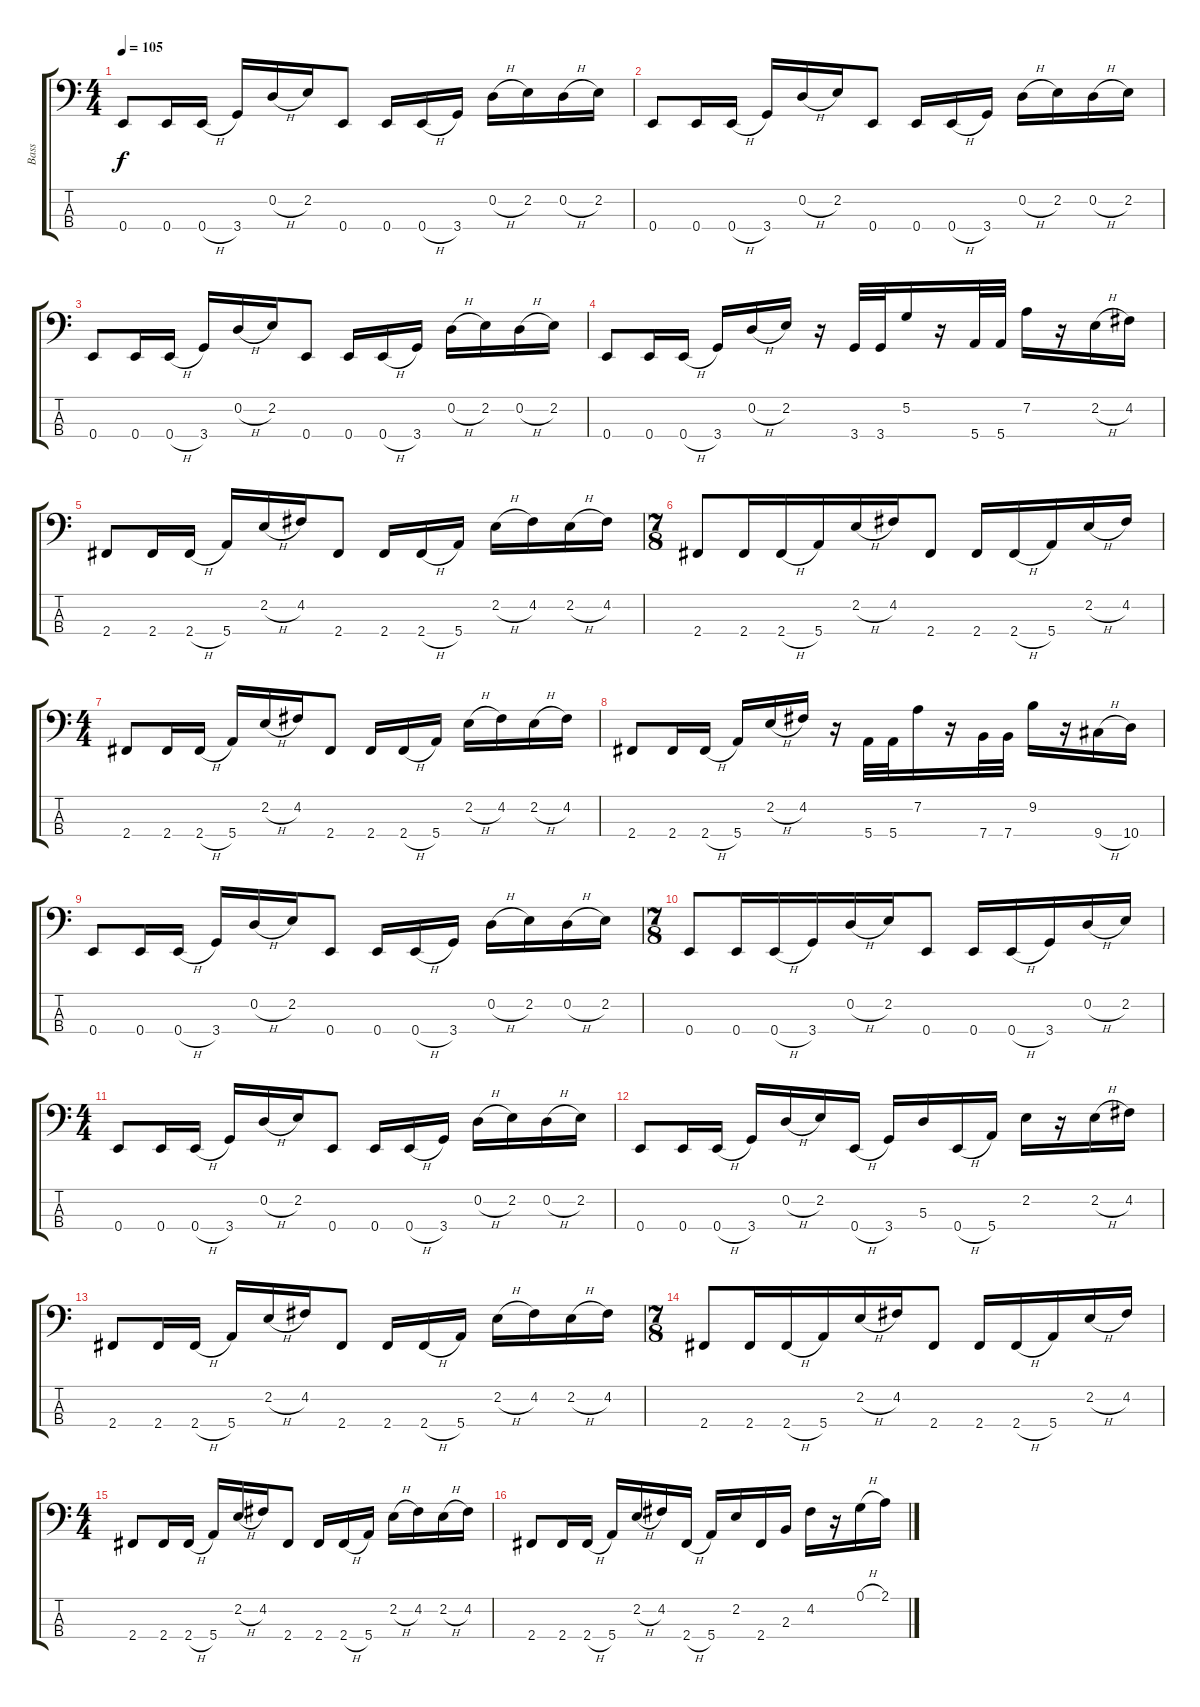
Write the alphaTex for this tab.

\track ("Bass" "Bass") {instrument slapbass2}
\staff {score tabs}
\tuning (G2 D2 A1 E1) {hide}
\ts (4 4)
\tempo 105
\clef f4
\ks c
0.4.8{dy f} 0.4.16 0.4{h}.16 3.4.16 0.2{h}.16 2.2.16 0.4.8 0.4.16 0.4{h}.16 3.4.16 0.2{h}.16 2.2.16 0.2{h}.16 2.2.16 |
0.4.8 0.4.16 0.4{h}.16 3.4.16 0.2{h}.16 2.2.16 0.4.8 0.4.16 0.4{h}.16 3.4.16 0.2{h}.16 2.2.16 0.2{h}.16 2.2.16 |
0.4.8 0.4.16 0.4{h}.16 3.4.16 0.2{h}.16 2.2.16 0.4.8 0.4.16 0.4{h}.16 3.4.16 0.2{h}.16 2.2.16 0.2{h}.16 2.2.16 |
0.4.8 0.4.16 0.4{h}.16 3.4.16 0.2{h}.16 2.2.16 r.16 3.4.32 3.4.32 5.2.16 r.16 5.4.32 5.4.32 7.2.16 r.16 2.2{h}.16 4.2.16 |
2.4.8 2.4.16 2.4{h}.16 5.4.16 2.2{h}.16 4.2.16 2.4.8 2.4.16 2.4{h}.16 5.4.16 2.2{h}.16 4.2.16 2.2{h}.16 4.2.16 |
\ts (7 8)
2.4.8 2.4.16 2.4{h}.16 5.4.16 2.2{h}.16 4.2.16 2.4.8 2.4.16 2.4{h}.16 5.4.16 2.2{h}.16 4.2.16 |
\ts (4 4)
2.4.8 2.4.16 2.4{h}.16 5.4.16 2.2{h}.16 4.2.16 2.4.8 2.4.16 2.4{h}.16 5.4.16 2.2{h}.16 4.2.16 2.2{h}.16 4.2.16 |
2.4.8 2.4.16 2.4{h}.16 5.4.16 2.2{h}.16 4.2.16 r.16 5.4.32 5.4.32 7.2.16 r.16 7.4.32 7.4.32 9.2.16 r.16 9.4{h}.16 10.4.16 |
0.4.8 0.4.16 0.4{h}.16 3.4.16 0.2{h}.16 2.2.16 0.4.8 0.4.16 0.4{h}.16 3.4.16 0.2{h}.16 2.2.16 0.2{h}.16 2.2.16 |
\ts (7 8)
0.4.8 0.4.16 0.4{h}.16 3.4.16 0.2{h}.16 2.2.16 0.4.8 0.4.16 0.4{h}.16 3.4.16 0.2{h}.16 2.2.16 |
\ts (4 4)
0.4.8 0.4.16 0.4{h}.16 3.4.16 0.2{h}.16 2.2.16 0.4.8 0.4.16 0.4{h}.16 3.4.16 0.2{h}.16 2.2.16 0.2{h}.16 2.2.16 |
0.4.8 0.4.16 0.4{h}.16 3.4.16 0.2{h}.16 2.2.16 0.4{h}.16 3.4.16 5.3.16 0.4{h}.16 5.4.16 2.2.16 r.16 2.2{h}.16 4.2.16 |
2.4.8 2.4.16 2.4{h}.16 5.4.16 2.2{h}.16 4.2.16 2.4.8 2.4.16 2.4{h}.16 5.4.16 2.2{h}.16 4.2.16 2.2{h}.16 4.2.16 |
\ts (7 8)
2.4.8 2.4.16 2.4{h}.16 5.4.16 2.2{h}.16 4.2.16 2.4.8 2.4.16 2.4{h}.16 5.4.16 2.2{h}.16 4.2.16 |
\ts (4 4)
2.4.8 2.4.16 2.4{h}.16 5.4.16 2.2{h}.16 4.2.16 2.4.8 2.4.16 2.4{h}.16 5.4.16 2.2{h}.16 4.2.16 2.2{h}.16 4.2.16 |
2.4.8 2.4.16 2.4{h}.16 5.4.16 2.2{h}.16 4.2.16 2.4{h}.16 5.4.16 2.2.16 2.4.16 2.3.16 4.2.16 r.16 0.1{h}.16 2.1.16
